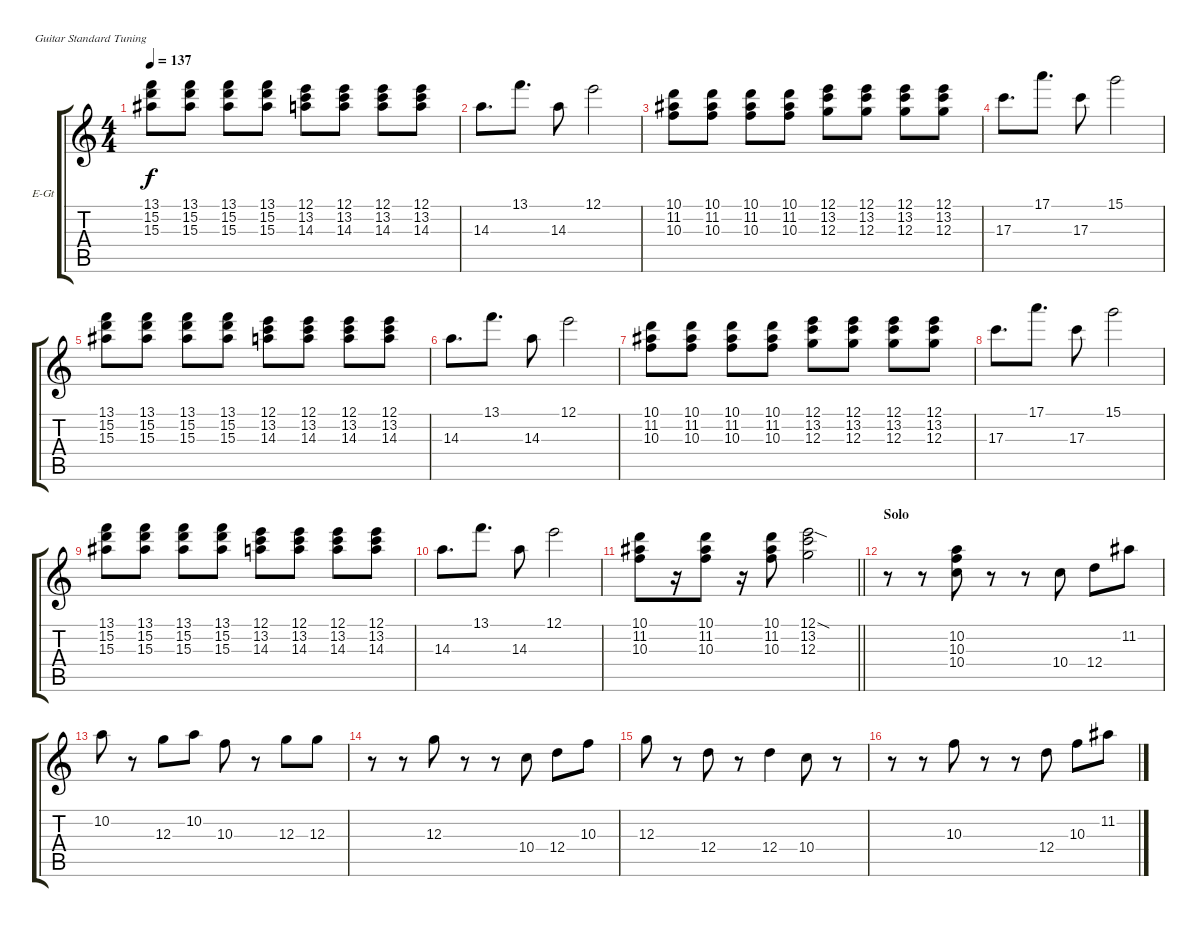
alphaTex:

\bracketExtendMode groupsimilarinstruments
\firstSystemTrackNameOrientation horizontal
\otherSystemsTrackNameOrientation horizontal
\track ("Nick Valensi" "E-Gt") {instrument overdrivenguitar}
\staff {score tabs}
\tuning (E4 B3 G3 D3 A2 E2)
\ts (4 4)
\tempo 137
\clef g2
\ks c
(13.1 15.2 15.3).8{dy f} (13.1 15.2 15.3).8 (13.1 15.2 15.3).8 (13.1 15.2 15.3).8 (12.1 13.2 14.3).8 (12.1 13.2 14.3).8 (12.1 13.2 14.3).8 (12.1 13.2 14.3).8 |
14.3.8{d} 13.1.8{d} 14.3.8 12.1.2 |
(10.1 11.2 10.3).8 (10.1 11.2 10.3).8 (10.1 11.2 10.3).8 (10.1 11.2 10.3).8 (12.1 13.2 12.3).8 (12.1 13.2 12.3).8 (12.1 13.2 12.3).8 (12.1 13.2 12.3).8 |
17.3.8{d} 17.1.8{d} 17.3.8 15.1.2 |
(13.1 15.2 15.3).8 (13.1 15.2 15.3).8 (13.1 15.2 15.3).8 (13.1 15.2 15.3).8 (12.1 13.2 14.3).8 (12.1 13.2 14.3).8 (12.1 13.2 14.3).8 (12.1 13.2 14.3).8 |
14.3.8{d} 13.1.8{d} 14.3.8 12.1.2 |
(10.1 11.2 10.3).8 (10.1 11.2 10.3).8 (10.1 11.2 10.3).8 (10.1 11.2 10.3).8 (12.1 13.2 12.3).8 (12.1 13.2 12.3).8 (12.1 13.2 12.3).8 (12.1 13.2 12.3).8 |
17.3.8{d} 17.1.8{d} 17.3.8 15.1.2 |
(13.1 15.2 15.3).8 (13.1 15.2 15.3).8 (13.1 15.2 15.3).8 (13.1 15.2 15.3).8 (12.1 13.2 14.3).8 (12.1 13.2 14.3).8 (12.1 13.2 14.3).8 (12.1 13.2 14.3).8 |
14.3.8{d} 13.1.8{d} 14.3.8 12.1.2 |
\barLineRight lightlight
(10.1 11.2 10.3).8 r.16 (10.1 11.2 10.3).8 r.16 (10.1 11.2 10.3).8 (12.1{sod} 13.2 12.3).2 |
\section ("" "Solo")
r.8 r.8 (10.2 10.3 10.4).8 r.8 r.8 10.4.8 12.4.8 11.2.8 |
10.2.8 r.8 12.3.8 10.2.8 10.3.8 r.8 12.3.8 12.3.8 |
r.8 r.8 12.3.8 r.8 r.8 10.4.8 12.4.8 10.3.8 |
12.3.8 r.8 12.4.8 r.8 12.4.4 10.4.8 r.8 |
r.8 r.8 10.3.8 r.8 r.8 12.4.8 10.3.8 11.2.8
